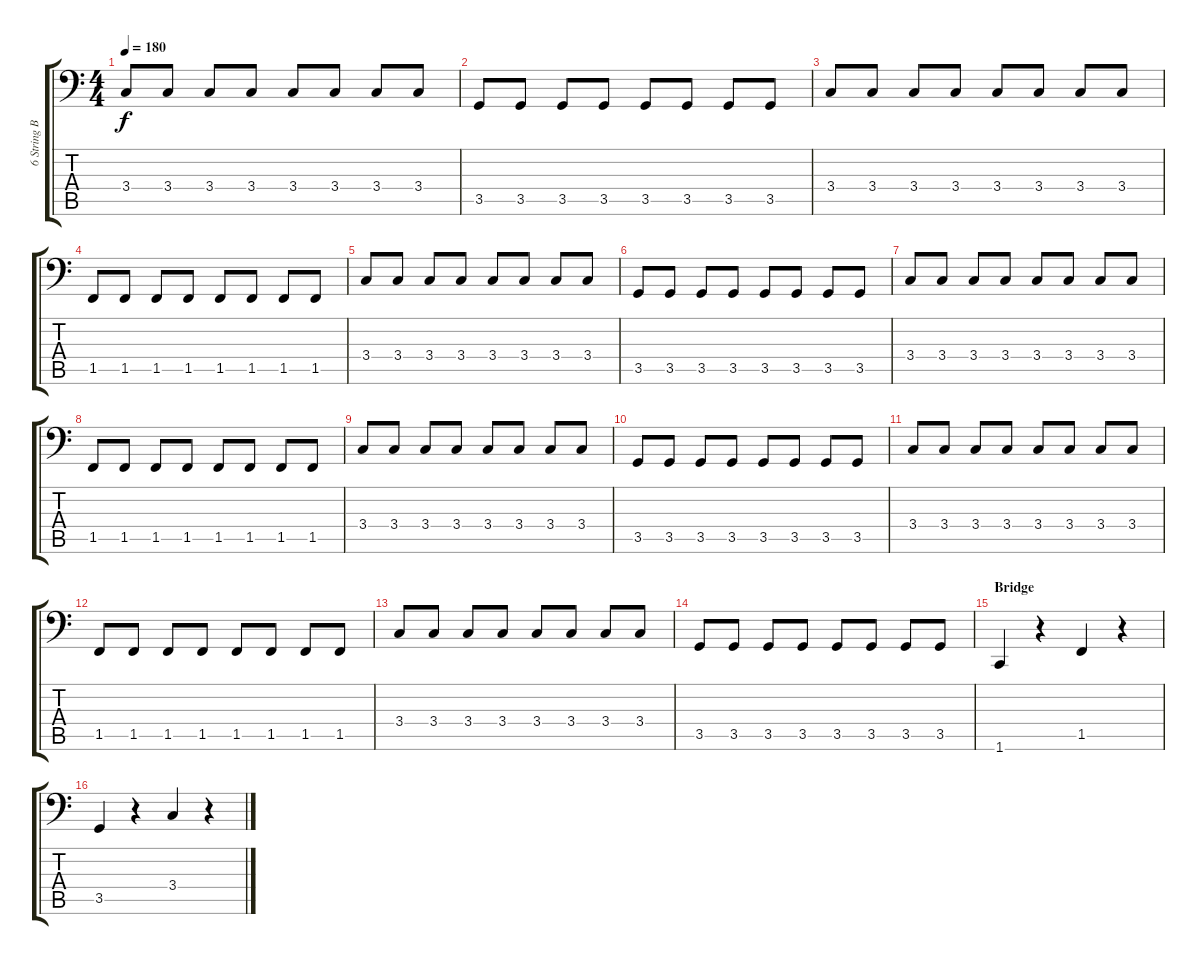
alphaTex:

\track ("6 String Bass" "6 String B") {instrument electricbassfinger}
\staff {score tabs}
\tuning (C3 G2 D2 A1 E1 B0) {hide}
\ts (4 4)
\tempo 180
\clef f4
\ks c
3.4.8{dy f} 3.4.8 3.4.8 3.4.8 3.4.8 3.4.8 3.4.8 3.4.8 |
3.5.8 3.5.8 3.5.8 3.5.8 3.5.8 3.5.8 3.5.8 3.5.8 |
3.4.8 3.4.8 3.4.8 3.4.8 3.4.8 3.4.8 3.4.8 3.4.8 |
1.5.8 1.5.8 1.5.8 1.5.8 1.5.8 1.5.8 1.5.8 1.5.8 |
3.4.8 3.4.8 3.4.8 3.4.8 3.4.8 3.4.8 3.4.8 3.4.8 |
3.5.8 3.5.8 3.5.8 3.5.8 3.5.8 3.5.8 3.5.8 3.5.8 |
3.4.8 3.4.8 3.4.8 3.4.8 3.4.8 3.4.8 3.4.8 3.4.8 |
1.5.8 1.5.8 1.5.8 1.5.8 1.5.8 1.5.8 1.5.8 1.5.8 |
3.4.8 3.4.8 3.4.8 3.4.8 3.4.8 3.4.8 3.4.8 3.4.8 |
3.5.8 3.5.8 3.5.8 3.5.8 3.5.8 3.5.8 3.5.8 3.5.8 |
3.4.8 3.4.8 3.4.8 3.4.8 3.4.8 3.4.8 3.4.8 3.4.8 |
1.5.8 1.5.8 1.5.8 1.5.8 1.5.8 1.5.8 1.5.8 1.5.8 |
3.4.8 3.4.8 3.4.8 3.4.8 3.4.8 3.4.8 3.4.8 3.4.8 |
3.5.8 3.5.8 3.5.8 3.5.8 3.5.8 3.5.8 3.5.8 3.5.8 |
\section ("" "Bridge")
1.6.4 r.4 1.5.4 r.4 |
3.5.4 r.4 3.4.4 r.4
